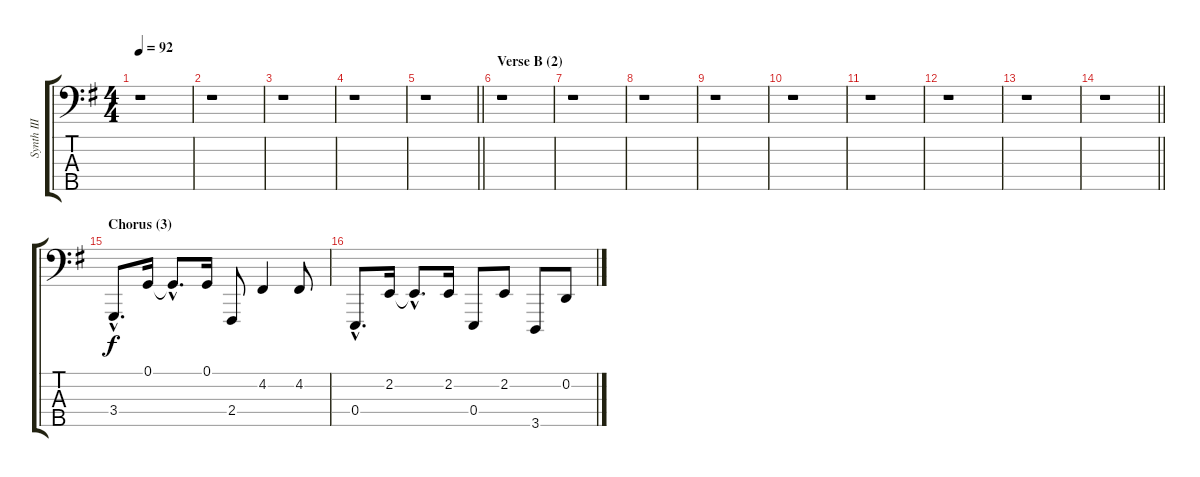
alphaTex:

\track ("Synth III" "Synth III") {instrument pad2warm}
\staff {score tabs}
\tuning (G2 D2 A1 E1 B0) {hide}
\ts (4 4)
\tempo 92
\clef f4
\ks g
r.1{dy f} |
r.1 |
r.1 |
r.1 |
\barLineRight lightlight
r.1 |
\section ("" "Verse B (2)")
r.1 |
r.1 |
r.1 |
r.1 |
r.1 |
r.1 |
r.1 |
r.1 |
\barLineRight lightlight
r.1 |
\section ("" "Chorus (3)")
3.4{hac}.8{d} 0.1.16 0.1{hac t}.8{d} 0.1.16 2.4.8 4.2.4 4.2.8 |
0.4{hac}.8{d} 2.2.16 2.2{hac t}.8{d} 2.2.16 0.4.8 2.2.8 3.5.8 0.2.8
